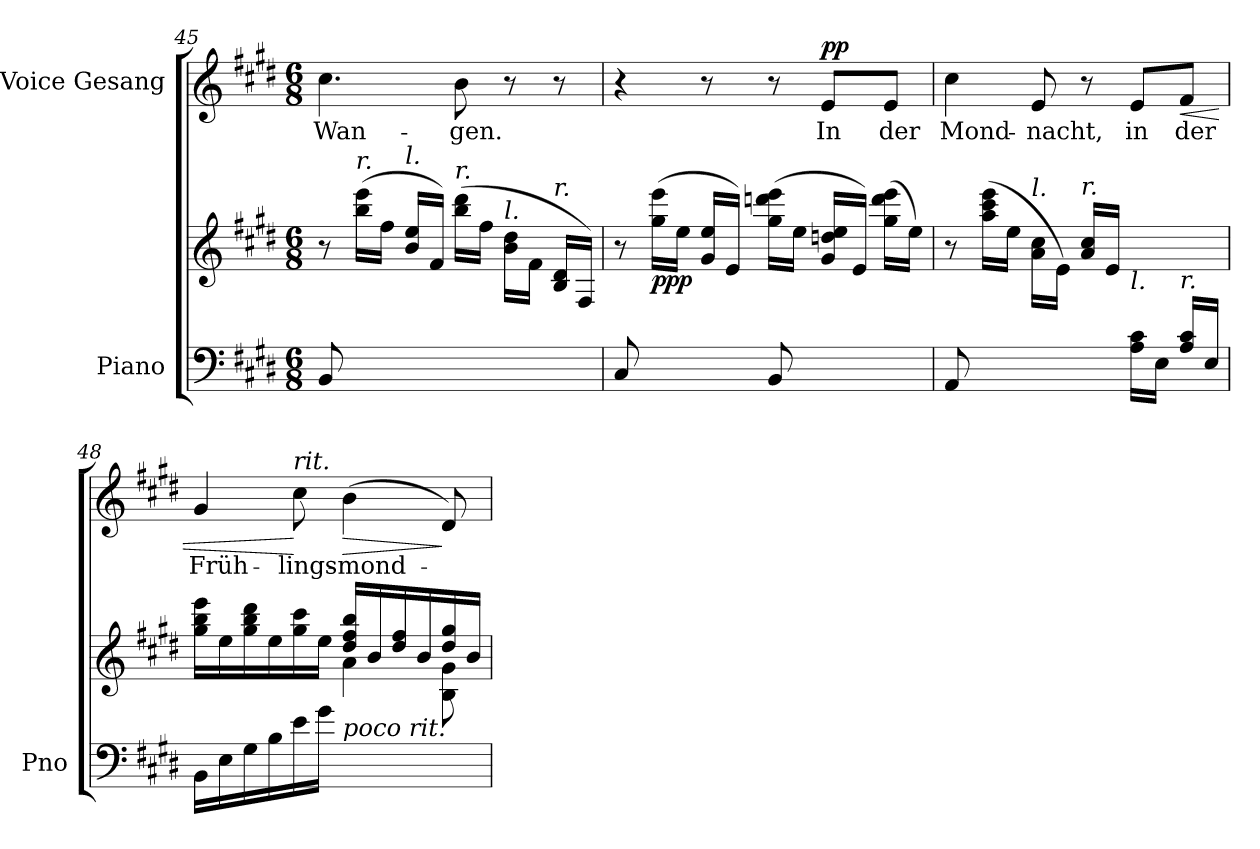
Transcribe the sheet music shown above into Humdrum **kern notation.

**kern	**kern	**dynam	**kern	**text	**dynam
*part2	*part2	*part2	*part1	*part1	*part1
*staff3	*staff2	*staff2/3	*staff1	*staff1	*staff1
*I"Piano	*	*	*I"Voice Gesang	*	*
*I'Pno	*	*	*	*	*
*clefF4	*clefG2	*	*clefG2	*	*
*k[f#c#g#d#]	*k[f#c#g#d#]	*	*k[f#c#g#d#]	*	*
*M6/8	*M6/8	*	*M6/8	*	*
=45	=45	=45	=45	=45	=45
8BB/	8r	.	4.cc#\	Wan-	.
!	!LO:TX:a:i:t=r.	!	!	!	!
8ryy	(16bb\ 16eee\LL	.	.	.	.
.	16ff#\JJ	.	.	.	.
!	!LO:TX:a:i:t=l.	!	!	!	!
4ryy	16b/ 16ee/LL	.	.	.	.
.	16f#/JJ)	.	.	.	.
!	!LO:TX:a:i:t=r.	!	!	!	!
.	(16bb\ 16ddd#\LL	.	8b\	-gen.	.
.	16ff#\JJ	.	.	.	.
!	!LO:TX:a:i:t=l.	!	!	!	!
4ryy	16b\ 16dd#\LL	.	8r	.	.
.	16f#\JJ	.	.	.	.
!	!LO:TX:a:i:t=r.	!	!	!	!
.	16B/ 16d#/LL	.	8r	.	.
.	16F#/JJ)	.	.	.	.
=46	=46	=46	=46	=46	=46
8C#/	8r	.	4r	.	.
!	!	!LO:DY:b	!	!	!
8ryy	(16gg#\ 16eee\LL	ppp	.	.	.
.	16ee\JJ	.	.	.	.
8ryy	16g#/ 16ee/LL	.	8r	.	.
.	16e/JJ)	.	.	.	.
8BB/	(16gg#\ 16dddn\ 16eee\LL	.	8r	.	.
.	16ee\JJ	.	.	.	.
!	!	!	!	!	!LO:DY:a
8ryy	16g#/ 16ddn/ 16ee/LL	.	8e/L	In	pp
.	16e/JJ)	.	.	.	.
8ryy	(16gg#\ 16ddd\ 16eee\LL	.	8e/J	der	.
.	16ee\JJ)	.	.	.	.
=47	=47	=47	=47	=47	=47
*^	*	*	*	*	*
2ryy	8AA/	8r	.	4cc#\	Mond-	.
.	8ryy	(16aa\ 16ccc#\ 16eee\LL	.	.	.	.
.	.	16ee\JJ	.	.	.	.
!	!	!LO:TX:a:i:t=l.	!	!	!	!
.	8ryy	16a\ 16cc#\LL	.	8e/	-nacht,	.
.	.	16e\JJ)	.	.	.	.
!	!	!LO:TX:a:i:t=r.	!	!	!	!
.	8ryy	(16a/ 16cc#/LL	.	8r	.	.
.	.	16e/JJ	.	.	.	.
!	!	!LO:TX:b:i:t=l.	!	!	!	!
16A\ 16c#\LL	8ryy	8ryy	.	8e/L	in	.
16E\JJ	.	.	.	.	.	.
!	!	!LO:TX:b:i:t=r.	!	!	!	!
!	!	!	!	!	!	!LO:HP:b
16A/ 16c#/LL	8ryy	8ryy	.	8f#/J	der	<
16E/JJ)	.	.	.	.	.	.
*v	*v	*	*	*	*	*
=48	=48	=48	=48	=48	=48
*	*^	*	*	*	*
16BB\LL	16gg#\ 16bb\ 16eee\LL	4.ryy	.	4g#/	Früh-	.
16E\	16ee\	.	.	.	.	.
16G#\	16gg#\ 16bb\ 16ddd#\	.	.	.	.	.
16B\	16ee\	.	.	.	.	.
!	!	!	!	!LO:TX:a:i:t=rit.	!	!
16e\	16gg#\ 16ccc#\	.	.	8cc#\	-lings-	[
16g#\JJ	16ee\JJ	.	.	.	.	.
!LO:TX:a:i:t=poco rit.	!	!	!	!	!	!
!	!	!	!	!	!	!LO:HP:b
4.ryy	16dd#/ 16ff#/ 16bb/LL	4a\	.	(4b\	-mond-	>
.	16b/	.	.	.	.	.
.	16dd#/ 16ff#/	.	.	.	.	.
.	16b/	.	.	.	.	.
.	16dd#/ 16gg#/	8B\ 8g#\	.	8d#/)	.	]
.	16b/JJ	.	.	.	.	.
*	*v	*v	*	*	*	*
=	=	=	=	=	=
*-	*-	*-	*-	*-	*-
